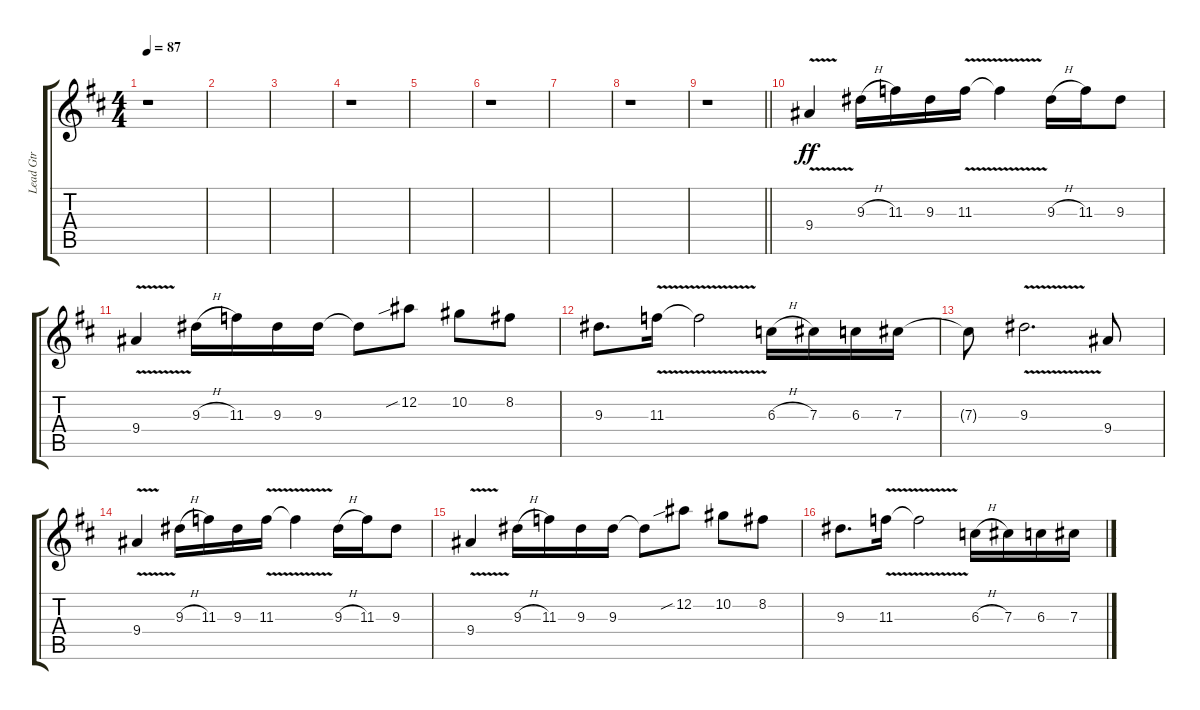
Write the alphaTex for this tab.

\track ("Lead Gtr" "Lead Gtr") {instrument distortionguitar}
\staff {score tabs}
\tuning (Eb4 Bb3 Gb3 Db3 Ab2 Eb2) {hide}
\ts (4 4)
\tempo 87
\clef g2
\ks d
r.1{dy f} |
|
|
r.1 |
|
r.1 |
|
r.1 |
\barLineRight lightlight
r.1 |
9.4{v}.4{dy ff} 9.3{h}.16 11.3.16 9.3.16 11.3{v}.16 11.3{v t}.4 9.3{h}.16 11.3.16 9.3.8 |
9.4{v}.4 9.3{h}.16 11.3.16 9.3.16 9.3.16 9.3{t}.8 12.2{sib}.8 10.2.8 8.2.8 |
9.3.8{d} 11.3{v}.16 11.3{v t}.2 6.3{h}.16 7.3.16 6.3.16 7.3.16 |
7.3{t}.8 9.3{v}.2{d} 9.4.8 |
9.4{v}.4 9.3{h}.16 11.3.16 9.3.16 11.3{v}.16 11.3{v t}.4 9.3{h}.16 11.3.16 9.3.8 |
9.4{v}.4 9.3{h}.16 11.3.16 9.3.16 9.3.16 9.3{t}.8 12.2{sib}.8 10.2.8 8.2.8 |
9.3.8{d} 11.3{v}.16 11.3{v t}.2 6.3{h}.16 7.3.16 6.3.16 7.3.16
